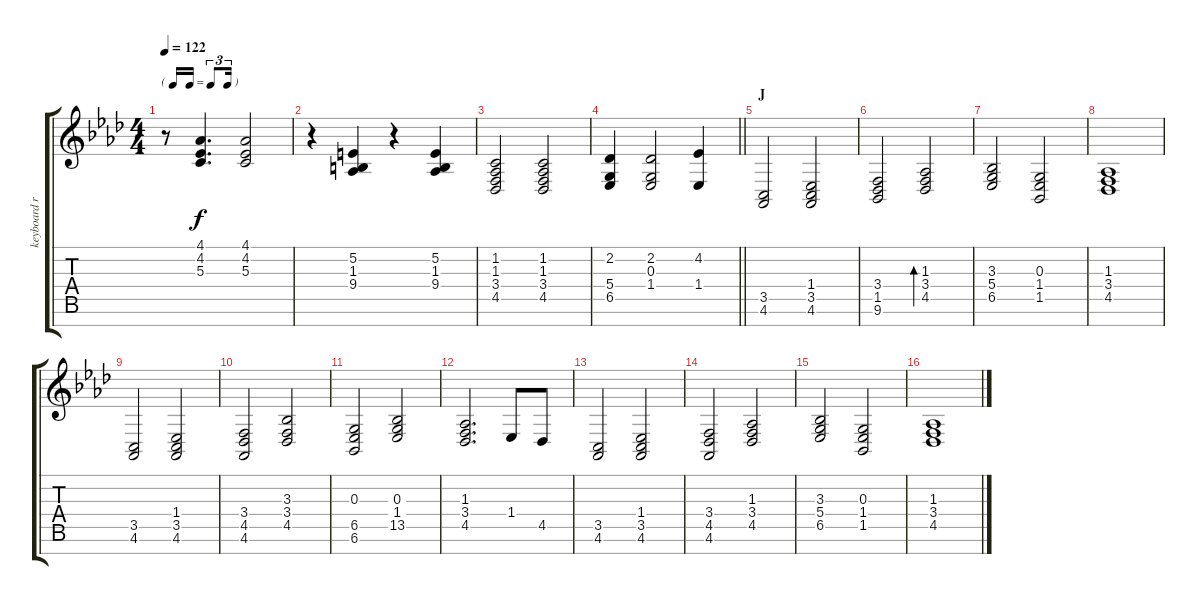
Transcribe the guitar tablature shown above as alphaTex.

\track ("keyboard right hand" "keyboard r") {instrument brightacousticpiano}
\staff {score tabs}
\tuning (E4 B3 G3 D3 A2 E2 B1) {hide}
\ts (4 4)
\tf triplet16th
\tempo 122
\clef g2
\ks ab
r.8{dy f} (4.1 4.2 5.3).4{d} (4.1 4.2 5.3).2 |
r.4 (5.2 1.3 9.4).4 r.4 (5.2 1.3 9.4).4 |
(1.2 1.3 3.4 4.5).2 (1.2 1.3 3.4 4.5).2 |
\barLineRight lightlight
(2.2 5.4 6.5).4 (2.2 0.3 1.4).2 (4.2 1.4).4 |
\section ("" "J")
(3.5 4.6).2 (1.4 3.5 4.6).2 |
(3.4 1.5 9.6).2 (1.3 3.4 4.5).2{bd 120} |
(3.3 5.4 6.5).2 (0.3 1.4 1.5).2 |
(1.3 3.4 4.5).1 |
(3.5 4.6).2 (1.4 3.5 4.6).2 |
(3.4 4.5 4.6).2 (3.3 3.4 4.5).2 |
(0.3 6.5 6.6).2 (0.3 1.4 13.5).2 |
(1.3 3.4 4.5).2{d} 1.4.8 4.5.8 |
(3.5 4.6).2 (1.4 3.5 4.6).2 |
(3.4 4.5 4.6).2 (1.3 3.4 4.5).2 |
(3.3 5.4 6.5).2 (0.3 1.4 1.5).2 |
(1.3 3.4 4.5).1
